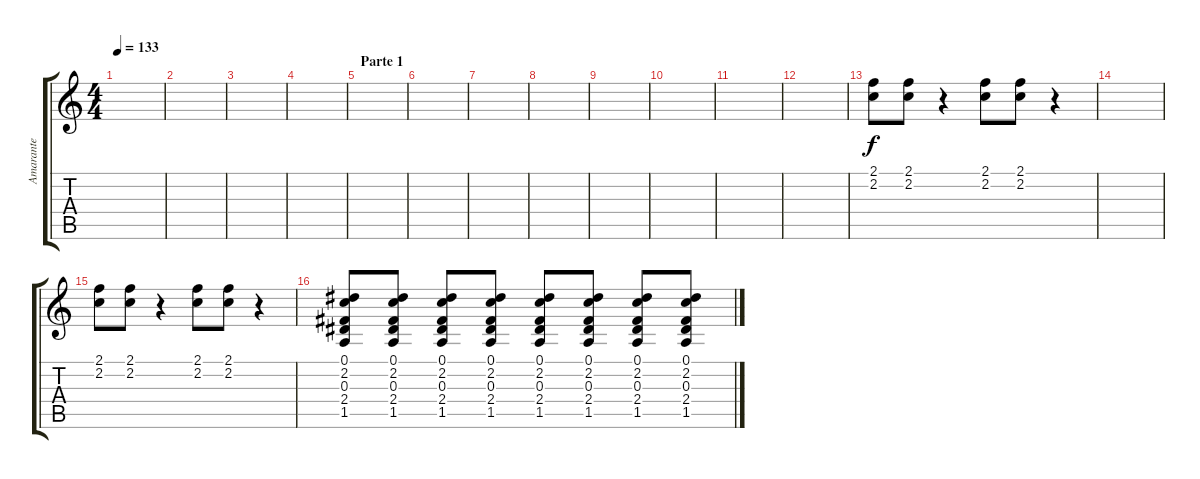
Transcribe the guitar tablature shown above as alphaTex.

\track ("Amarante" "Amarante") {instrument distortionguitar}
\staff {score tabs}
\tuning (Eb4 Bb3 Gb3 Db3 Ab2 Eb2) {hide}
\ts (4 4)
\tempo 133
\clef g2
\ks c
|
|
|
|
\section ("" "Parte 1")
|
|
|
|
|
|
|
|
(2.1 2.2).8 (2.1 2.2).8 r.4 (2.1 2.2).8 (2.1 2.2).8 r.4 |
|
(2.1 2.2).8 (2.1 2.2).8 r.4 (2.1 2.2).8 (2.1 2.2).8 r.4 |
(0.1 2.2 0.3 2.4 1.5).8 (0.1 2.2 0.3 2.4 1.5).8 (0.1 2.2 0.3 2.4 1.5).8 (0.1 2.2 0.3 2.4 1.5).8 (0.1 2.2 0.3 2.4 1.5).8 (0.1 2.2 0.3 2.4 1.5).8 (0.1 2.2 0.3 2.4 1.5).8 (0.1 2.2 0.3 2.4 1.5).8
